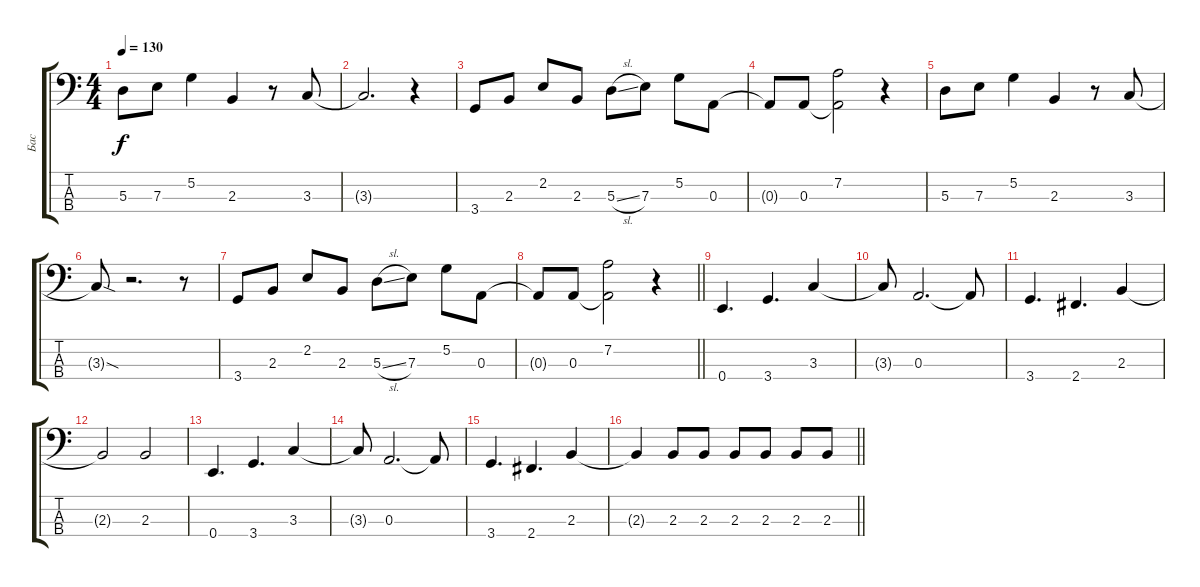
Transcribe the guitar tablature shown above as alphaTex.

\track ("Бас" "Бас") {instrument electricbassfinger}
\staff {score tabs}
\tuning (G2 D2 A1 E1) {hide}
\ts (4 4)
\tempo 130
\clef f4
\ks c
5.3.8{dy f} 7.3.8 5.2.4 2.3.4 r.8 3.3.8 |
3.3{t}.2{d} r.4 |
3.4.8 2.3.8 2.2.8 2.3.8 5.3{sl}.8 7.3.8 5.2.8 0.3.8 |
0.3{t}.8 0.3.8 (7.2 0.3{t}).2 r.4 |
5.3.8 7.3.8 5.2.4 2.3.4 r.8 3.3.8 |
3.3{sod t}.8 r.2{d} r.8 |
3.4.8 2.3.8 2.2.8 2.3.8 5.3{sl}.8 7.3.8 5.2.8 0.3.8 |
\barLineRight lightlight
0.3{t}.8 0.3.8 (7.2 0.3{t}).2 r.4 |
0.4.4{d} 3.4.4{d} 3.3.4 |
3.3{t}.8 0.3.2{d} 0.3{t}.8 |
3.4.4{d} 2.4.4{d} 2.3.4 |
2.3{t}.2 2.3.2 |
0.4.4{d} 3.4.4{d} 3.3.4 |
3.3{t}.8 0.3.2{d} 0.3{t}.8 |
3.4.4{d} 2.4.4{d} 2.3.4 |
\barLineRight lightlight
2.3{t}.4 2.3.8 2.3.8 2.3.8 2.3.8 2.3.8 2.3.8
